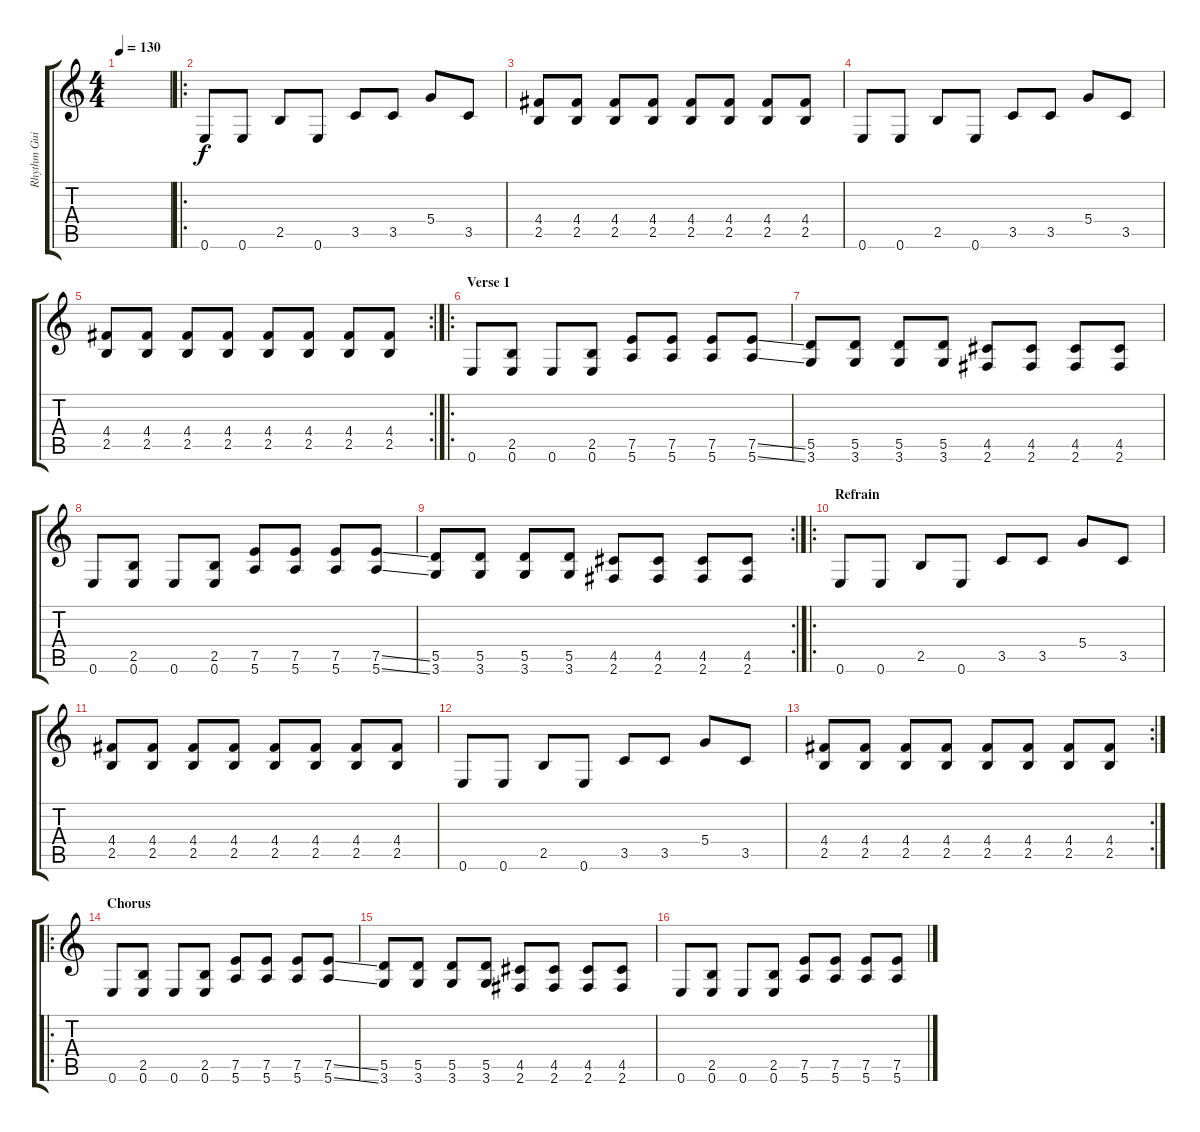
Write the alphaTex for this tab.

\track ("Rhythm Guitar" "Rhythm Gui") {instrument distortionguitar}
\staff {score tabs}
\tuning (E4 B3 G3 D3 A2 E2) {hide}
\ts (4 4)
\tempo 130
\clef g2
\ks c
|
\ro
0.6.8 0.6.8 2.5.8 0.6.8 3.5.8 3.5.8 5.4.8 3.5.8 |
(4.4 2.5).8 (4.4 2.5).8 (4.4 2.5).8 (4.4 2.5).8 (4.4 2.5).8 (4.4 2.5).8 (4.4 2.5).8 (4.4 2.5).8 |
0.6.8 0.6.8 2.5.8 0.6.8 3.5.8 3.5.8 5.4.8 3.5.8 |
\rc 2
(4.4 2.5).8 (4.4 2.5).8 (4.4 2.5).8 (4.4 2.5).8 (4.4 2.5).8 (4.4 2.5).8 (4.4 2.5).8 (4.4 2.5).8 |
\ro
\section ("" "Verse 1")
0.6.8 (2.5 0.6).8 0.6.8 (2.5 0.6).8 (7.5 5.6).8 (7.5 5.6).8 (7.5 5.6).8 (7.5{ss} 5.6{ss}).8 |
(5.5 3.6).8 (5.5 3.6).8 (5.5 3.6).8 (5.5 3.6).8 (4.5 2.6).8 (4.5 2.6).8 (4.5 2.6).8 (4.5 2.6).8 |
0.6.8 (2.5 0.6).8 0.6.8 (2.5 0.6).8 (7.5 5.6).8 (7.5 5.6).8 (7.5 5.6).8 (7.5{ss} 5.6{ss}).8 |
\rc 2
(5.5 3.6).8 (5.5 3.6).8 (5.5 3.6).8 (5.5 3.6).8 (4.5 2.6).8 (4.5 2.6).8 (4.5 2.6).8 (4.5 2.6).8 |
\ro
\section ("" "Refrain")
0.6.8 0.6.8 2.5.8 0.6.8 3.5.8 3.5.8 5.4.8 3.5.8 |
(4.4 2.5).8 (4.4 2.5).8 (4.4 2.5).8 (4.4 2.5).8 (4.4 2.5).8 (4.4 2.5).8 (4.4 2.5).8 (4.4 2.5).8 |
0.6.8 0.6.8 2.5.8 0.6.8 3.5.8 3.5.8 5.4.8 3.5.8 |
\rc 2
(4.4 2.5).8 (4.4 2.5).8 (4.4 2.5).8 (4.4 2.5).8 (4.4 2.5).8 (4.4 2.5).8 (4.4 2.5).8 (4.4 2.5).8 |
\ro
\section ("" "Chorus")
0.6.8 (2.5 0.6).8 0.6.8 (2.5 0.6).8 (7.5 5.6).8 (7.5 5.6).8 (7.5 5.6).8 (7.5{ss} 5.6{ss}).8 |
(5.5 3.6).8 (5.5 3.6).8 (5.5 3.6).8 (5.5 3.6).8 (4.5 2.6).8 (4.5 2.6).8 (4.5 2.6).8 (4.5 2.6).8 |
0.6.8 (2.5 0.6).8 0.6.8 (2.5 0.6).8 (7.5 5.6).8 (7.5 5.6).8 (7.5 5.6).8 (7.5{ss} 5.6{ss}).8
